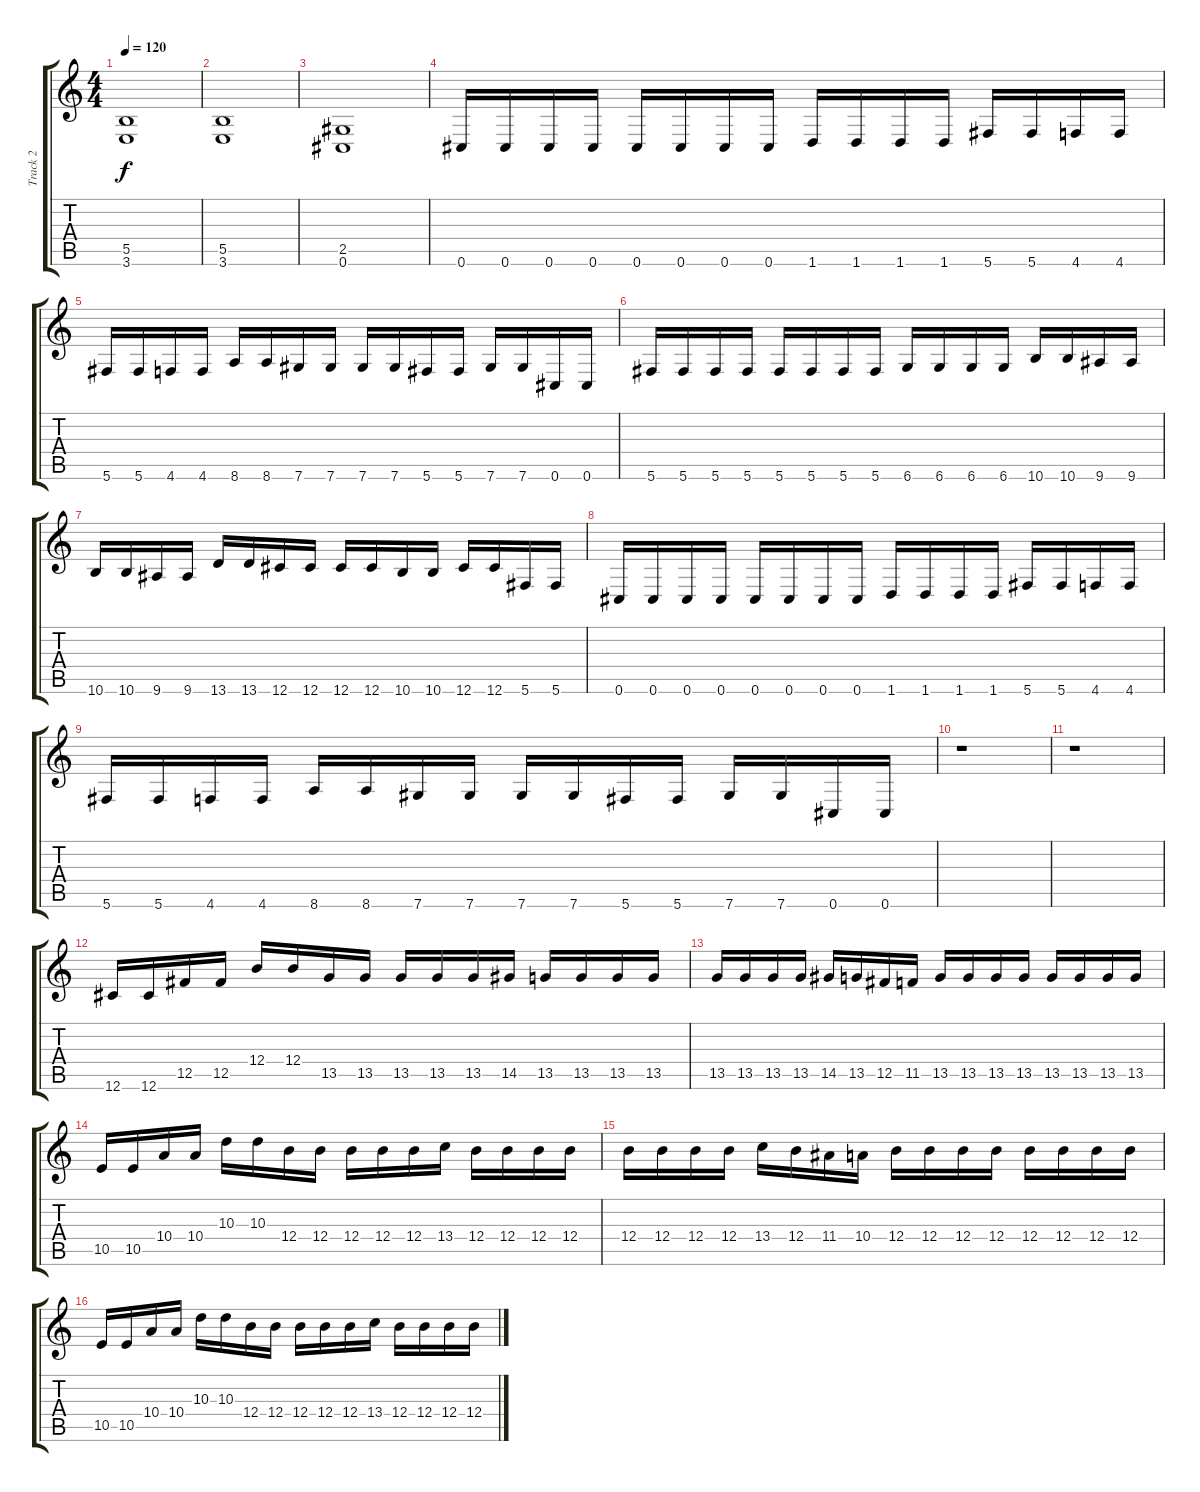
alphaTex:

\track ("Track 2" "Track 2") {instrument distortionguitar}
\staff {score tabs}
\tuning (Db4 Ab3 E3 B2 Gb2 Db2) {hide}
\ts (4 4)
\tempo 120
\clef g2
\ks c
(5.5 3.6).1{dy f} |
(5.5 3.6).1 |
(2.5 0.6).1 |
0.6.16 0.6.16 0.6.16 0.6.16 0.6.16 0.6.16 0.6.16 0.6.16 1.6.16 1.6.16 1.6.16 1.6.16 5.6.16 5.6.16 4.6.16 4.6.16 |
5.6.16 5.6.16 4.6.16 4.6.16 8.6.16 8.6.16 7.6.16 7.6.16 7.6.16 7.6.16 5.6.16 5.6.16 7.6.16 7.6.16 0.6.16 0.6.16 |
5.6.16 5.6.16 5.6.16 5.6.16 5.6.16 5.6.16 5.6.16 5.6.16 6.6.16 6.6.16 6.6.16 6.6.16 10.6.16 10.6.16 9.6.16 9.6.16 |
10.6.16 10.6.16 9.6.16 9.6.16 13.6.16 13.6.16 12.6.16 12.6.16 12.6.16 12.6.16 10.6.16 10.6.16 12.6.16 12.6.16 5.6.16 5.6.16 |
0.6.16 0.6.16 0.6.16 0.6.16 0.6.16 0.6.16 0.6.16 0.6.16 1.6.16 1.6.16 1.6.16 1.6.16 5.6.16 5.6.16 4.6.16 4.6.16 |
5.6.16 5.6.16 4.6.16 4.6.16 8.6.16 8.6.16 7.6.16 7.6.16 7.6.16 7.6.16 5.6.16 5.6.16 7.6.16 7.6.16 0.6.16 0.6.16 |
r.1 |
r.1 |
12.6.16 12.6.16 12.5.16 12.5.16 12.4.16 12.4.16 13.5.16 13.5.16 13.5.16 13.5.16 13.5.16 14.5.16 13.5.16 13.5.16 13.5.16 13.5.16 |
13.5.16 13.5.16 13.5.16 13.5.16 14.5.16 13.5.16 12.5.16 11.5.16 13.5.16 13.5.16 13.5.16 13.5.16 13.5.16 13.5.16 13.5.16 13.5.16 |
10.5.16 10.5.16 10.4.16 10.4.16 10.3.16 10.3.16 12.4.16 12.4.16 12.4.16 12.4.16 12.4.16 13.4.16 12.4.16 12.4.16 12.4.16 12.4.16 |
12.4.16 12.4.16 12.4.16 12.4.16 13.4.16 12.4.16 11.4.16 10.4.16 12.4.16 12.4.16 12.4.16 12.4.16 12.4.16 12.4.16 12.4.16 12.4.16 |
10.5.16 10.5.16 10.4.16 10.4.16 10.3.16 10.3.16 12.4.16 12.4.16 12.4.16 12.4.16 12.4.16 13.4.16 12.4.16 12.4.16 12.4.16 12.4.16
